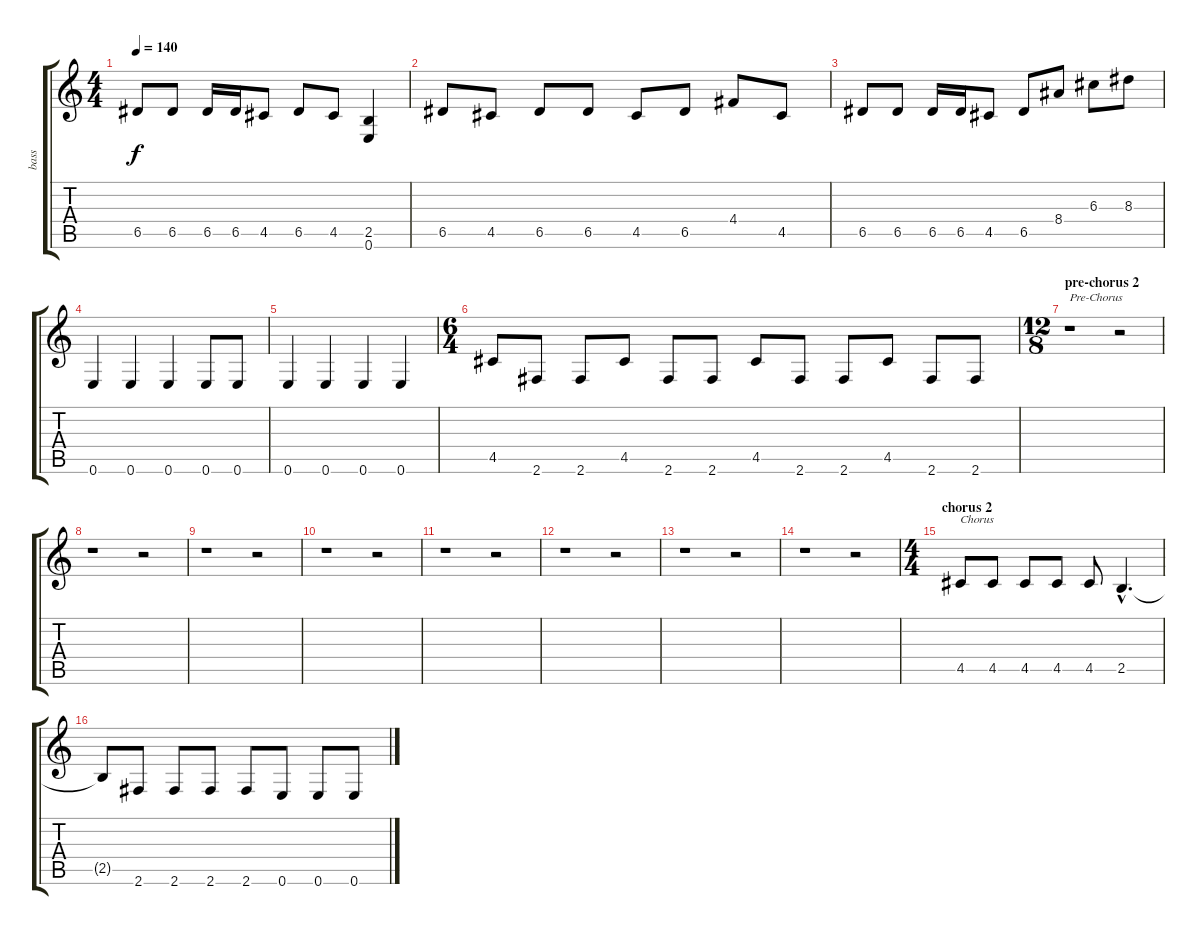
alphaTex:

\track ("bass" "bass") {instrument electricbasspick}
\staff {score tabs}
\tuning (E4 B3 G3 D3 A2 E2) {hide}
\ts (4 4)
\tempo 140
\clef g2
\ks c
6.5.8{dy f} 6.5.8 6.5.16 6.5.16 4.5.8 6.5.8 4.5.8 (2.5 0.6).4 |
6.5.8 4.5.8 6.5.8 6.5.8 4.5.8 6.5.8 4.4.8 4.5.8 |
6.5.8 6.5.8 6.5.16 6.5.16 4.5.8 6.5.8 8.4.8 6.3.8 8.3.8 |
0.6.4 0.6.4 0.6.4 0.6.8 0.6.8 |
0.6.4 0.6.4 0.6.4 0.6.4 |
\ts (6 4)
4.5.8 2.6.8 2.6.8 4.5.8 2.6.8 2.6.8 4.5.8 2.6.8 2.6.8 4.5.8 2.6.8 2.6.8 |
\ts (12 8)
\section ("" "pre-chorus 2")
r.1{txt "Pre-Chorus"} r.2 |
r.1 r.2 |
r.1 r.2 |
r.1 r.2 |
r.1 r.2 |
r.1 r.2 |
r.1 r.2 |
r.1 r.2 |
\ts (4 4)
\section ("" "chorus 2")
4.5.8{txt "Chorus"} 4.5.8 4.5.8 4.5.8 4.5.8 2.5{hac}.4{d} |
2.5{t}.8 2.6.8 2.6.8 2.6.8 2.6.8 0.6.8 0.6.8 0.6.8
